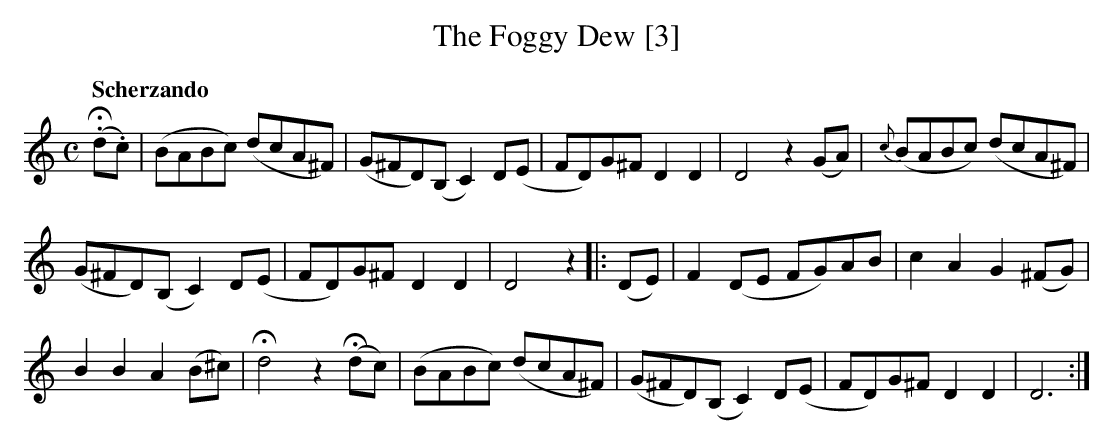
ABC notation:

X:1
T:Foggy Dew [3], The
M:C
L:1/8
Q:"Scherzando"
K:Ddor
!fermata!(.d.c)|(BABc) (dcA^F)|(G^FD)(B, C2) D(E|FD)G^F D2D2|D4 z2 (GA)|{c}(BABc) (dcA^F)|
(G^FD)(B, C2) D(E|FD)G^F D2D2|D4 z2|:(DE)|F2 (DE FG)AB|c2A2G2 (^FG)|
B2B2A2 (B^c)|!fermata!d4 z2 !fermata!(dc)|(BABc) (dcA^F)|(G^FD)(B, C2) D(E|FD)G^F D2D2|D6:|]
